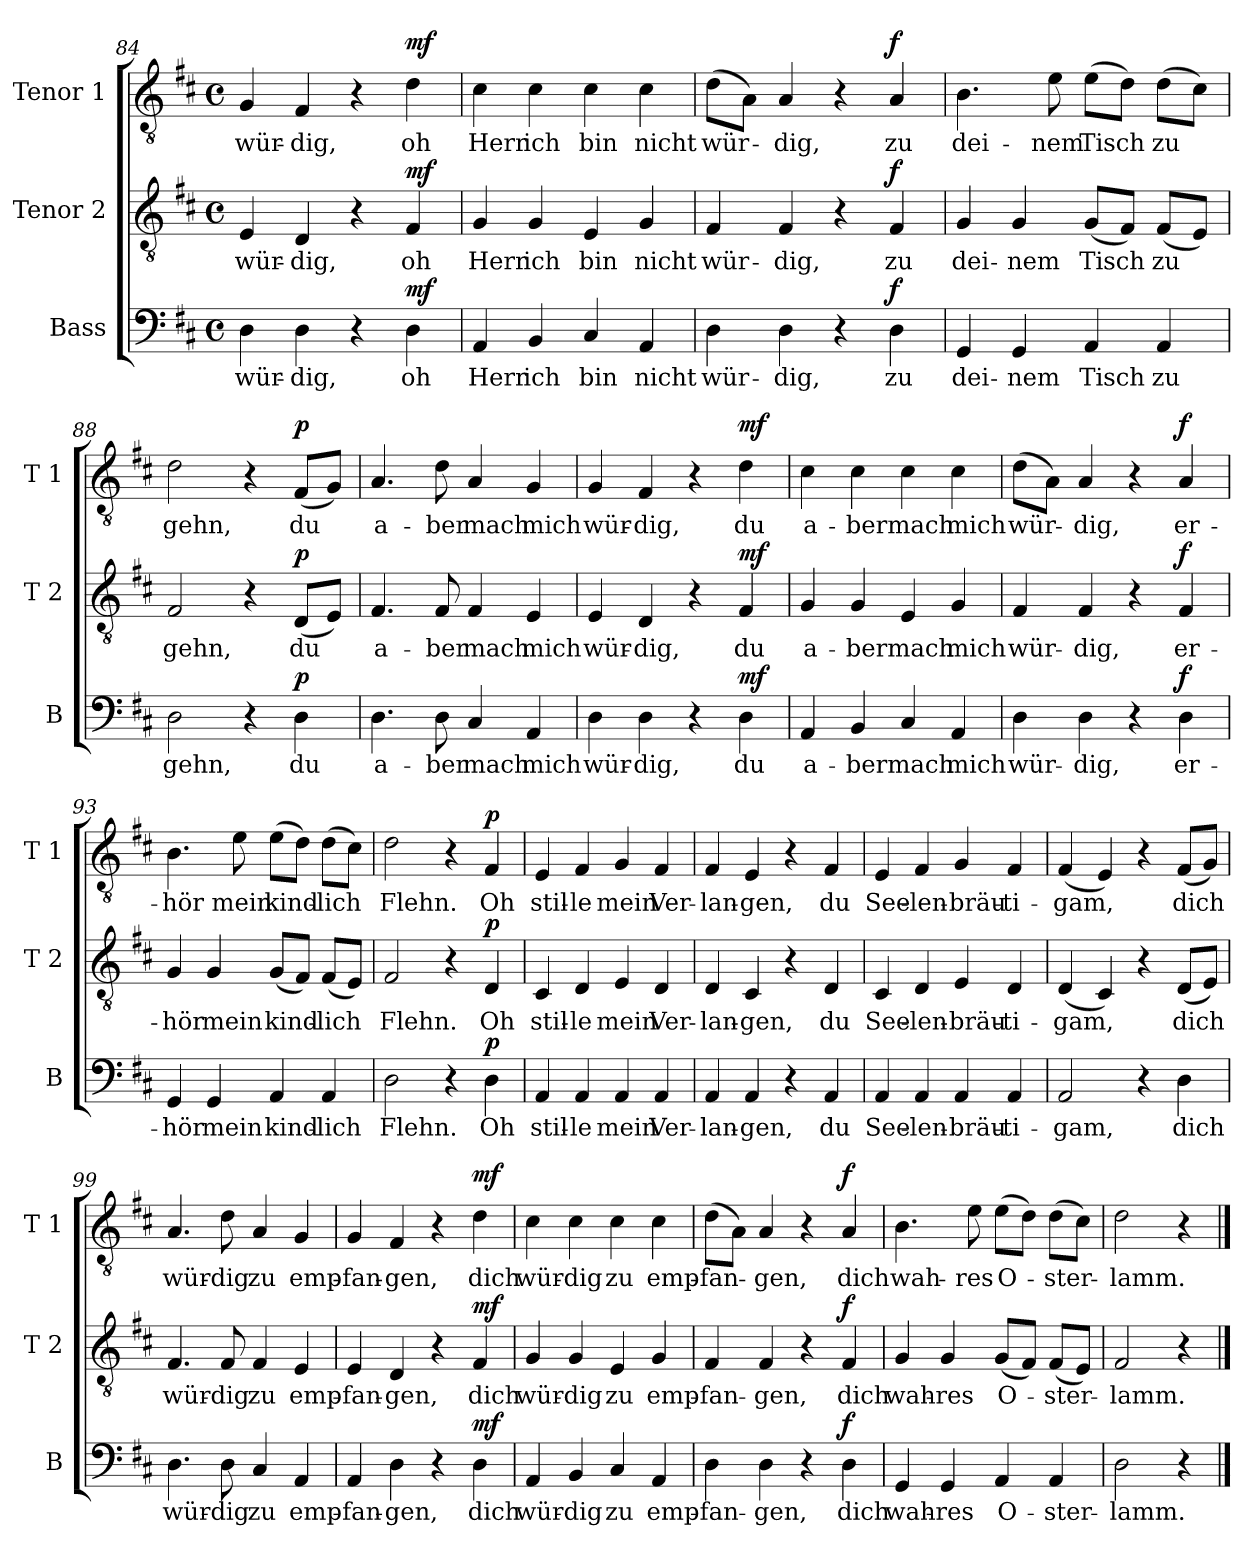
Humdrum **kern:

**kern	**text	**dynam	**kern	**text	**dynam	**kern	**text	**dynam
*part3	*part3	*part3	*part2	*part2	*part2	*part1	*part1	*part1
*staff3	*staff3	*staff3	*staff2	*staff2	*staff2	*staff1	*staff1	*staff1
*I"Bass	*	*	*I"Tenor 2	*	*	*I"Tenor 1	*	*
*I'B	*	*	*I'T 2	*	*	*I'T 1	*	*
*clefF4	*	*	*clefGv2	*	*	*clefGv2	*	*
*k[f#c#]	*	*	*k[f#c#]	*	*	*k[f#c#]	*	*
*D:	*	*	*D:	*	*	*D:	*	*
*M4/4	*	*	*M4/4	*	*	*M4/4	*	*
*met(c)	*	*	*met(c)	*	*	*met(c)	*	*
=84	=84	=84	=84	=84	=84	=84	=84	=84
!	!LO:LY:b	!	!	!LO:LY:b	!	!	!LO:LY:b	!
4D\	wür-	.	4E/	wür-	.	4G/	wür-	.
!	!LO:LY:b	!	!	!LO:LY:b	!	!	!LO:LY:b	!
4D\	-dig,	.	4D/	-dig,	.	4F#/	-dig,	.
4r	.	.	4r	.	.	4r	.	.
!	!LO:LY:b	!LO:DY:a	!	!LO:LY:b	!LO:DY:a	!	!LO:LY:b	!LO:DY:a
4D\	oh	mf	4F#/	oh	mf	4d\	oh	mf
=85	=85	=85	=85	=85	=85	=85	=85	=85
!	!LO:LY:b	!	!	!LO:LY:b	!	!	!LO:LY:b	!
4AA/	Herr	.	4G/	Herr	.	4c#\	Herr	.
!	!LO:LY:b	!	!	!LO:LY:b	!	!	!LO:LY:b	!
4BB/	ich	.	4G/	ich	.	4c#\	ich	.
!	!LO:LY:b	!	!	!LO:LY:b	!	!	!LO:LY:b	!
4C#/	bin	.	4E/	bin	.	4c#\	bin	.
!	!LO:LY:b	!	!	!LO:LY:b	!	!	!LO:LY:b	!
4AA/	nicht	.	4G/	nicht	.	4c#\	nicht	.
=86	=86	=86	=86	=86	=86	=86	=86	=86
!	!LO:LY:b	!	!	!LO:LY:b	!	!	!LO:LY:b	!
4D\	wür-	.	4F#/	wür-	.	(>8d\L	wür-	.
.	.	.	.	.	.	8A\J)	.	.
!	!LO:LY:b	!	!	!LO:LY:b	!	!	!LO:LY:b	!
4D\	-dig,	.	4F#/	-dig,	.	4A/	-dig,	.
4r	.	.	4r	.	.	4r	.	.
!	!LO:LY:b	!LO:DY:a	!	!LO:LY:b	!LO:DY:a	!	!LO:LY:b	!LO:DY:a
4D\	zu	f	4F#/	zu	f	4A/	zu	f
!!LO:LB:g=z
=87	=87	=87	=87	=87	=87	=87	=87	=87
!	!LO:LY:b	!	!	!LO:LY:b	!	!	!LO:LY:b	!
4GG/	dei-	.	4G/	dei-	.	4.B\	dei-	.
!	!LO:LY:b	!	!	!LO:LY:b	!	!	!	!
4GG/	-nem	.	4G/	-nem	.	.	.	.
!	!	!	!	!	!	!	!LO:LY:b	!
.	.	.	.	.	.	8e\	-nem	.
!	!LO:LY:b	!	!	!LO:LY:b	!	!	!LO:LY:b	!
4AA/	Tisch	.	(<8G/L	Tisch	.	(>8e\L	Tisch	.
.	.	.	8F#/J)	.	.	8d\J)	.	.
!	!LO:LY:b	!	!	!LO:LY:b	!	!	!LO:LY:b	!
4AA/	zu	.	(<8F#/L	zu	.	(>8d\L	zu	.
.	.	.	8E/J)	.	.	8c#\J)	.	.
=88	=88	=88	=88	=88	=88	=88	=88	=88
!	!LO:LY:b	!	!	!LO:LY:b	!	!	!LO:LY:b	!
2D\	gehn,	.	2F#/	gehn,	.	2d\	gehn,	.
4r	.	.	4r	.	.	4r	.	.
!	!LO:LY:b	!LO:DY:a	!	!LO:LY:b	!LO:DY:a	!	!LO:LY:b	!LO:DY:a
4D\	du	p	(<8D/L	du	p	(<8F#/L	du	p
.	.	.	8E/J)	.	.	8G/J)	.	.
=89	=89	=89	=89	=89	=89	=89	=89	=89
!	!LO:LY:b	!	!	!LO:LY:b	!	!	!LO:LY:b	!
4.D\	a-	.	4.F#/	a-	.	4.A/	a-	.
!	!LO:LY:b	!	!	!LO:LY:b	!	!	!LO:LY:b	!
8D\	-ber	.	8F#/	-ber	.	8d\	-ber	.
!	!LO:LY:b	!	!	!LO:LY:b	!	!	!LO:LY:b	!
4C#/	mach	.	4F#/	mach	.	4A/	mach	.
!	!LO:LY:b	!	!	!LO:LY:b	!	!	!LO:LY:b	!
4AA/	mich	.	4E/	mich	.	4G/	mich	.
=90	=90	=90	=90	=90	=90	=90	=90	=90
!	!LO:LY:b	!	!	!LO:LY:b	!	!	!LO:LY:b	!
4D\	wür-	.	4E/	wür-	.	4G/	wür-	.
!	!LO:LY:b	!	!	!LO:LY:b	!	!	!LO:LY:b	!
4D\	-dig,	.	4D/	-dig,	.	4F#/	-dig,	.
4r	.	.	4r	.	.	4r	.	.
!	!LO:LY:b	!LO:DY:a	!	!LO:LY:b	!LO:DY:a	!	!LO:LY:b	!LO:DY:a
4D\	du	mf	4F#/	du	mf	4d\	du	mf
!!LO:LB:g=z
=91	=91	=91	=91	=91	=91	=91	=91	=91
!	!LO:LY:b	!	!	!LO:LY:b	!	!	!LO:LY:b	!
4AA/	a-	.	4G/	a-	.	4c#\	a-	.
!	!LO:LY:b	!	!	!LO:LY:b	!	!	!LO:LY:b	!
4BB/	-ber	.	4G/	-ber	.	4c#\	-ber	.
!	!LO:LY:b	!	!	!LO:LY:b	!	!	!LO:LY:b	!
4C#/	mach	.	4E/	mach	.	4c#\	mach	.
!	!LO:LY:b	!	!	!LO:LY:b	!	!	!LO:LY:b	!
4AA/	mich	.	4G/	mich	.	4c#\	mich	.
=92	=92	=92	=92	=92	=92	=92	=92	=92
!	!LO:LY:b	!	!	!LO:LY:b	!	!	!LO:LY:b	!
4D\	wür-	.	4F#/	wür-	.	(>8d\L	wür-	.
.	.	.	.	.	.	8A\J)	.	.
!	!LO:LY:b	!	!	!LO:LY:b	!	!	!LO:LY:b	!
4D\	-dig,	.	4F#/	-dig,	.	4A/	-dig,	.
4r	.	.	4r	.	.	4r	.	.
!	!LO:LY:b	!LO:DY:a	!	!LO:LY:b	!LO:DY:a	!	!LO:LY:b	!LO:DY:a
4D\	er-	f	4F#/	er-	f	4A/	er-	f
=93	=93	=93	=93	=93	=93	=93	=93	=93
!	!LO:LY:b	!	!	!LO:LY:b	!	!	!LO:LY:b	!
4GG/	-hör	.	4G/	-hör	.	4.B\	-hör	.
!	!LO:LY:b	!	!	!LO:LY:b	!	!	!	!
4GG/	mein	.	4G/	mein	.	.	.	.
!	!	!	!	!	!	!	!LO:LY:b	!
.	.	.	.	.	.	8e\	mein	.
!	!LO:LY:b	!	!	!LO:LY:b	!	!	!LO:LY:b	!
4AA/	kind-	.	(<8G/L	kind-	.	(>8e\L	kind-	.
.	.	.	8F#/J)	.	.	8d\J)	.	.
!	!LO:LY:b	!	!	!LO:LY:b	!	!	!LO:LY:b	!
4AA/	-lich	.	(<8F#/L	-lich	.	(>8d\L	-lich	.
.	.	.	8E/J)	.	.	8c#\J)	.	.
=94	=94	=94	=94	=94	=94	=94	=94	=94
!	!LO:LY:b	!	!	!LO:LY:b	!	!	!LO:LY:b	!
2D\	Flehn.	.	2F#/	Flehn.	.	2d\	Flehn.	.
4r	.	.	4r	.	.	4r	.	.
!	!LO:LY:b	!LO:DY:a	!	!LO:LY:b	!LO:DY:a	!	!LO:LY:b	!LO:DY:a
4D\	Oh	p	4D/	Oh	p	4F#/	Oh	p
!!LO:PB:g=z
=95	=95	=95	=95	=95	=95	=95	=95	=95
!	!LO:LY:b	!	!	!LO:LY:b	!	!	!LO:LY:b	!
4AA/	stil-	.	4C#/	stil-	.	4E/	stil-	.
!	!LO:LY:b	!	!	!LO:LY:b	!	!	!LO:LY:b	!
4AA/	-le	.	4D/	-le	.	4F#/	-le	.
!	!LO:LY:b	!	!	!LO:LY:b	!	!	!LO:LY:b	!
4AA/	mein	.	4E/	mein	.	4G/	mein	.
!	!LO:LY:b	!	!	!LO:LY:b	!	!	!LO:LY:b	!
4AA/	Ver-	.	4D/	Ver-	.	4F#/	Ver-	.
=96	=96	=96	=96	=96	=96	=96	=96	=96
!	!LO:LY:b	!	!	!LO:LY:b	!	!	!LO:LY:b	!
4AA/	-lan-	.	4D/	-lan-	.	4F#/	-lan-	.
!	!LO:LY:b	!	!	!LO:LY:b	!	!	!LO:LY:b	!
4AA/	-gen,	.	4C#/	-gen,	.	4E/	-gen,	.
4r	.	.	4r	.	.	4r	.	.
!	!LO:LY:b	!	!	!LO:LY:b	!	!	!LO:LY:b	!
4AA/	du	.	4D/	du	.	4F#/	du	.
=97	=97	=97	=97	=97	=97	=97	=97	=97
!	!LO:LY:b	!	!	!LO:LY:b	!	!	!LO:LY:b	!
4AA/	See-	.	4C#/	See-	.	4E/	See-	.
!	!LO:LY:b	!	!	!LO:LY:b	!	!	!LO:LY:b	!
4AA/	-len-	.	4D/	-len-	.	4F#/	-len-	.
!	!LO:LY:b	!	!	!LO:LY:b	!	!	!LO:LY:b	!
4AA/	-bräu-	.	4E/	-bräu-	.	4G/	-bräu-	.
!	!LO:LY:b	!	!	!LO:LY:b	!	!	!LO:LY:b	!
4AA/	-ti-	.	4D/	-ti-	.	4F#/	-ti-	.
=98	=98	=98	=98	=98	=98	=98	=98	=98
!	!LO:LY:b	!	!	!LO:LY:b	!	!	!LO:LY:b	!
2AA/	-gam,	.	(<4D/	-gam,	.	(<4F#/	-gam,	.
.	.	.	4C#/)	.	.	4E/)	.	.
4r	.	.	4r	.	.	4r	.	.
!	!LO:LY:b	!	!	!LO:LY:b	!	!	!LO:LY:b	!
4D\	dich	.	(<8D/L	dich	.	(<8F#/L	dich	.
.	.	.	8E/J)	.	.	8G/J)	.	.
=99	=99	=99	=99	=99	=99	=99	=99	=99
!	!LO:LY:b	!	!	!LO:LY:b	!	!	!LO:LY:b	!
4.D\	wür-	.	4.F#/	wür-	.	4.A/	wür-	.
!	!LO:LY:b	!	!	!LO:LY:b	!	!	!LO:LY:b	!
8D\	-dig	.	8F#/	-dig	.	8d\	-dig	.
!	!LO:LY:b	!	!	!LO:LY:b	!	!	!LO:LY:b	!
4C#/	zu	.	4F#/	zu	.	4A/	zu	.
!	!LO:LY:b	!	!	!LO:LY:b	!	!	!LO:LY:b	!
4AA/	emp-	.	4E/	emp-	.	4G/	emp-	.
!!LO:LB:g=z
=100	=100	=100	=100	=100	=100	=100	=100	=100
!	!LO:LY:b	!	!	!LO:LY:b	!	!	!LO:LY:b	!
4AA/	-fan-	.	4E/	-fan-	.	4G/	-fan-	.
!	!LO:LY:b	!	!	!LO:LY:b	!	!	!LO:LY:b	!
4D\	-gen,	.	4D/	-gen,	.	4F#/	-gen,	.
4r	.	.	4r	.	.	4r	.	.
!	!LO:LY:b	!LO:DY:a	!	!LO:LY:b	!LO:DY:a	!	!LO:LY:b	!LO:DY:a
4D\	dich	mf	4F#/	dich	mf	4d\	dich	mf
=101	=101	=101	=101	=101	=101	=101	=101	=101
!	!LO:LY:b	!	!	!LO:LY:b	!	!	!LO:LY:b	!
4AA/	wür-	.	4G/	wür-	.	4c#\	wür-	.
!	!LO:LY:b	!	!	!LO:LY:b	!	!	!LO:LY:b	!
4BB/	-dig	.	4G/	-dig	.	4c#\	-dig	.
!	!LO:LY:b	!	!	!LO:LY:b	!	!	!LO:LY:b	!
4C#/	zu	.	4E/	zu	.	4c#\	zu	.
!	!LO:LY:b	!	!	!LO:LY:b	!	!	!LO:LY:b	!
4AA/	emp-	.	4G/	emp-	.	4c#\	emp-	.
=102	=102	=102	=102	=102	=102	=102	=102	=102
!	!LO:LY:b	!	!	!LO:LY:b	!	!	!LO:LY:b	!
4D\	-fan-	.	4F#/	-fan-	.	(>8d\L	-fan-	.
.	.	.	.	.	.	8A\J)	.	.
!	!LO:LY:b	!	!	!LO:LY:b	!	!	!LO:LY:b	!
4D\	-gen,	.	4F#/	-gen,	.	4A/	-gen,	.
4r	.	.	4r	.	.	4r	.	.
!	!LO:LY:b	!LO:DY:a	!	!LO:LY:b	!LO:DY:a	!	!LO:LY:b	!LO:DY:a
4D\	dich	f	4F#/	dich	f	4A/	dich	f
=103	=103	=103	=103	=103	=103	=103	=103	=103
!	!LO:LY:b	!	!	!LO:LY:b	!	!	!LO:LY:b	!
4GG/	wah-	.	4G/	wah-	.	4.B\	wah-	.
!	!LO:LY:b	!	!	!LO:LY:b	!	!	!	!
4GG/	-res	.	4G/	-res	.	.	.	.
!	!	!	!	!	!	!	!LO:LY:b	!
.	.	.	.	.	.	8e\	-res	.
!	!LO:LY:b	!	!	!LO:LY:b	!	!	!LO:LY:b	!
4AA/	O-	.	(<8G/L	O-	.	(>8e\L	O-	.
.	.	.	8F#/J)	.	.	8d\J)	.	.
!	!LO:LY:b	!	!	!LO:LY:b	!	!	!LO:LY:b	!
4AA/	-ster-	.	(<8F#/L	-ster-	.	(>8d\L	-ster-	.
.	.	.	8E/J)	.	.	8c#\J)	.	.
=104	=104	=104	=104	=104	=104	=104	=104	=104
!	!LO:LY:b	!	!	!LO:LY:b	!	!	!LO:LY:b	!
2D\	-lamm.	.	2F#/	-lamm.	.	2d\	-lamm.	.
4r	.	.	4r	.	.	4r	.	.
==	==	==	==	==	==	==	==	==
*-	*-	*-	*-	*-	*-	*-	*-	*-
